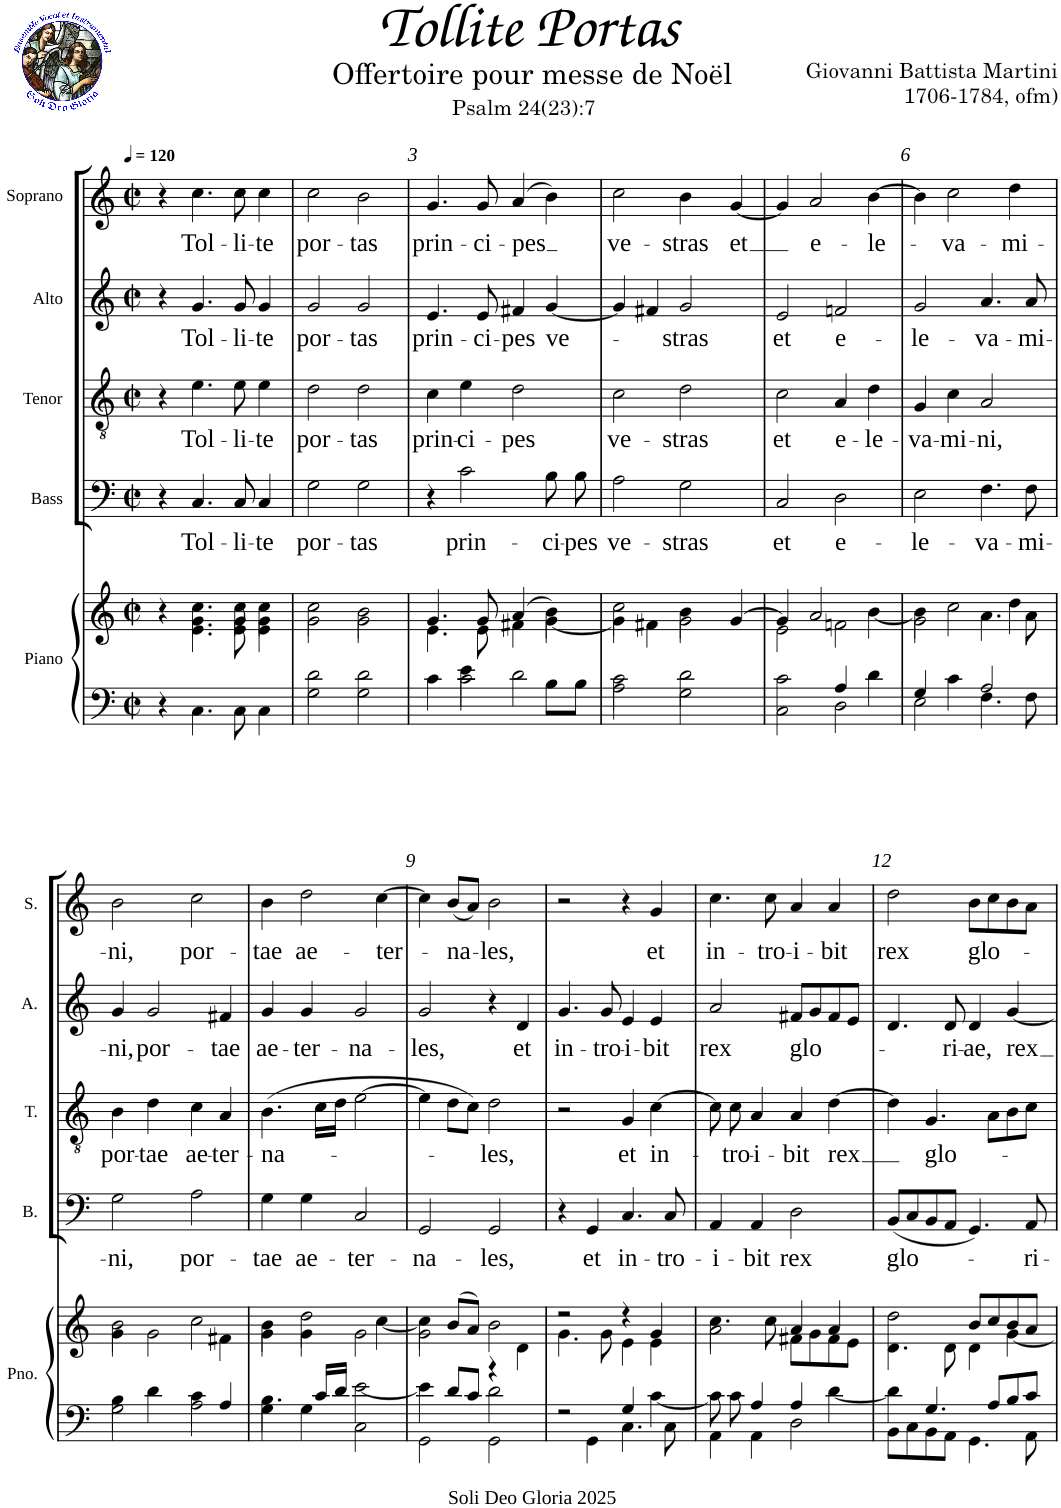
**kern	**kern	**kern	**text	**kern	**text	**kern	**text	**kern	**text
*part5	*part5	*part4	*part4	*part3	*part3	*part2	*part2	*part1	*part1
*staff6	*staff5	*staff4	*staff4	*staff3	*staff3	*staff2	*staff2	*staff1	*staff1
*I"Piano	*	*I"Bass	*	*I"Tenor	*	*I"Alto	*	*I"Soprano	*
*I'Pno.	*	*I'B.	*	*I'T.	*	*I'A.	*	*I'S.	*
*clefF4	*clefG2	*clefF4	*	*clefGv2	*	*clefG2	*	*clefG2	*
*k[]	*k[]	*k[]	*	*k[]	*	*k[]	*	*k[]	*
*M2/2	*M2/2	*M2/2	*	*M2/2	*	*M2/2	*	*M2/2	*
*met(c|)	*met(c|)	*met(c|)	*	*met(c|)	*	*met(c|)	*	*met(c|)	*
*MM120	*MM120	*MM120	*	*MM120	*	*MM120	*	*MM120	*
=1	=1	=1	=1	=1	=1	=1	=1	=1	=1
*^	*^	*	*	*	*	*	*	*	*
4r	4ryy	4r	4ryy	4r	.	4r	.	4r	.	4r	.
!	!	!	!	!	!LO:LY:b	!	!LO:LY:b	!	!LO:LY:b	!	!LO:LY:b
2.ryy	4.C\	4.cc\	4.e\ 4.g\	4.C/	Tol-	4.e\	Tol-	4.g/	Tol-	4.cc\	Tol-
!	!	!	!	!	!LO:LY:b	!	!LO:LY:b	!	!LO:LY:b	!	!LO:LY:b
.	8C\	8cc\	8e\ 8g\	8C/	-li-	8e\	-li-	8g/	-li-	8cc\	-li-
!	!	!	!	!	!LO:LY:b	!	!LO:LY:b	!	!LO:LY:b	!	!LO:LY:b
.	4C\	4cc\	4e\ 4g\	4C/	-te	4e\	-te	4g/	-te	4cc\	-te
=2	=2	=2	=2	=2	=2	=2	=2	=2	=2	=2	=2
!	!	!	!	!	!LO:LY:b	!	!LO:LY:b	!	!LO:LY:b	!	!LO:LY:b
2d\	2G\	2cc\	2g\	2G\	por-	2d\	por-	2g/	por-	2cc\	por-
!	!	!	!	!	!LO:LY:b	!	!LO:LY:b	!	!LO:LY:b	!	!LO:LY:b
2d\	2G\	2b\	2g\	2G\	-tas	2d\	-tas	2g/	-tas	2b\	-tas
=3	=3	=3	=3	=3	=3	=3	=3	=3	=3	=3	=3
!	!	!	!	!	!	!	!LO:LY:b	!	!LO:LY:b	!	!LO:LY:b
4c\	4ryy	4.g/	4.e\	4r	.	4c\	prin-	4.e/	prin-	4.g/	prin-
!	!	!	!	!	!LO:LY:b	!	!LO:LY:b	!	!	!	!
4e\	2c\	.	.	2c\	prin-	4e\	-ci-	.	.	.	.
!	!	!	!	!	!	!	!	!	!LO:LY:b	!	!LO:LY:b
.	.	8g/	8e\	.	.	.	.	8e/	-ci-	8g/	-ci-
!	!	!	!	!	!	!	!LO:LY:b	!	!LO:LY:b	!	!LO:LY:b
2d\	.	(>4a/	4f#X\	.	.	2d\	-pes	4f#X/	-pes	(>4a/	-pes
!	!	!	!	!	!LO:LY:b	!	!	!	!LO:LY:b	!	!
.	8B\L	4b\)	[4g\	8B\	-ci-	.	.	[4g/	ve-	4b\)	.
!	!	!	!	!	!LO:LY:b	!	!	!	!	!	!
.	8B\J	.	.	8B\	-pes	.	.	.	.	.	.
=4	=4	=4	=4	=4	=4	=4	=4	=4	=4	=4	=4
!	!	!	!	!	!LO:LY:b	!	!LO:LY:b	!	!	!	!LO:LY:b
2c\	2A\	2cc\	4g\]	2A\	ve-	2c\	ve-	4g/]	.	2cc\	ve-
.	.	.	4f#X\	.	.	.	.	4f#X/	.	.	.
!	!	!	!	!	!LO:LY:b	!	!LO:LY:b	!	!LO:LY:b	!	!LO:LY:b
2d\	2G\	4b\	2g\	2G\	-stras	2d\	-stras	2g/	-stras	4b\	-stras
!	!	!	!	!	!	!	!	!	!	!	!LO:LY:b
.	.	[4g/	.	.	.	.	.	.	.	[4g/	et
=5	=5	=5	=5	=5	=5	=5	=5	=5	=5	=5	=5
!	!	!	!	!	!LO:LY:b	!	!LO:LY:b	!	!LO:LY:b	!	!
2c\	2C\	4g/]	2e\	2C/	et	2c\	et	2e/	et	4g/]	.
!	!	!	!	!	!	!	!	!	!	!	!LO:LY:b
.	.	2a/	.	.	.	.	.	.	.	2a/	e-
!	!	!	!	!	!LO:LY:b	!	!LO:LY:b	!	!LO:LY:b	!	!
4A/	2D\	.	2fn\	2D\	e-	4A/	e-	2fn/	e-	.	.
!	!	!	!	!	!	!	!LO:LY:b	!	!	!	!LO:LY:b
4d\	.	[4b\	.	.	.	4d\	-le-	.	.	[4b\	-le-
=6	=6	=6	=6	=6	=6	=6	=6	=6	=6	=6	=6
!	!	!	!	!	!LO:LY:b	!	!LO:LY:b	!	!LO:LY:b	!	!
4G/	2E\	4b\]	2g\	2E\	-le-	4G/	-va-	2g/	-le-	4b\]	.
!	!	!	!	!	!	!	!LO:LY:b	!	!	!	!LO:LY:b
4c\	.	2cc\	.	.	.	4c\	-mi-	.	.	2cc\	-va-
!	!	!	!	!	!LO:LY:b	!	!LO:LY:b	!	!LO:LY:b	!	!
2A/	4.F\	.	4.a\	4.F\	-va-	2A/	-ni,	4.a/	-va-	.	.
!	!	!	!	!	!	!	!	!	!	!	!LO:LY:b
.	.	4dd\	.	.	.	.	.	.	.	4dd\	-mi-
!	!	!	!	!	!LO:LY:b	!	!	!	!LO:LY:b	!	!
.	8F\	.	8a\	8F\	-mi-	.	.	8a/	-mi-	.	.
!!LO:LB:g=z
=7	=7	=7	=7	=7	=7	=7	=7	=7	=7	=7	=7
!	!	!	!	!	!LO:LY:b	!	!LO:LY:b	!	!LO:LY:b	!	!LO:LY:b
4B\	2G\	2b\	4g\	2G\	-ni,	4B\	por-	4g/	-ni,	2b\	-ni,
!	!	!	!	!	!	!	!LO:LY:b	!	!LO:LY:b	!	!
4d\	.	.	2g\	.	.	4d\	-tae	2g/	por-	.	.
!	!	!	!	!	!LO:LY:b	!	!LO:LY:b	!	!	!	!LO:LY:b
4c\	2A\	2cc\	.	2A\	por-	4c\	ae-	.	.	2cc\	por-
!	!	!	!	!	!	!	!LO:LY:b	!	!LO:LY:b	!	!
4A/	.	.	4f#X\	.	.	4A/	-ter-	4f#X/	-tae	.	.
=8	=8	=8	=8	=8	=8	=8	=8	=8	=8	=8	=8
!	!	!	!	!	!LO:LY:b	!	!LO:LY:b	!	!LO:LY:b	!	!LO:LY:b
4.B\	4G\	4b\	4g\	4G\	-tae	(4.B\	-na-	4g/	ae-	4b\	-tae
!	!	!	!	!	!LO:LY:b	!	!	!	!LO:LY:b	!	!LO:LY:b
.	4G\	2dd\	4g\	4G\	ae-	.	.	4g/	-ter-	2dd\	ae-
16c/LL	.	.	.	.	.	16c\LL	.	.	.	.	.
16d/JJ	.	.	.	.	.	16d\JJ	.	.	.	.	.
!	!	!	!	!	!LO:LY:b	!	!	!	!LO:LY:b	!	!
[2e\	2C\	.	2g\	2C/	-ter-	[2e\	.	2g/	-na-	.	.
!	!	!	!	!	!	!	!	!	!	!	!LO:LY:b
.	.	[4cc\	.	.	.	.	.	.	.	[4cc\	-ter-
=9	=9	=9	=9	=9	=9	=9	=9	=9	=9	=9	=9
!	!	!	!	!	!LO:LY:b	!	!	!	!LO:LY:b	!	!
4e\]	2GG\	4cc\]	2g\	2GG/	-na-	4e\]	.	2g/	-les,	4cc\]	.
!	!	!	!	!	!	!	!	!	!	!	!LO:LY:b
8d/L	.	(>8b/L	.	.	.	8d\L	.	.	.	(<8b/L	-na-
8c/J	.	8a/J)	.	.	.	8c\J)	.	.	.	8a/J)	.
!	!	!	!	!	!LO:LY:b	!	!LO:LY:b	!	!	!	!LO:LY:b
2d\	2GG\	2b\	4r	2GG/	-les,	2d\	-les,	4r	.	2b\	-les,
!	!	!	!	!	!	!	!	!	!LO:LY:b	!	!
.	.	.	4d\	.	.	.	.	4d/	et	.	.
=10	=10	=10	=10	=10	=10	=10	=10	=10	=10	=10	=10
!	!	!	!	!	!	!	!	!	!LO:LY:b	!	!
2r	4ryy	2r	4.g\	4r	.	2r	.	4.g/	in-	2r	.
!	!	!	!	!	!LO:LY:b	!	!	!	!	!	!
.	4GG\	.	.	4GG/	et	.	.	.	.	.	.
!	!	!	!	!	!	!	!	!	!LO:LY:b	!	!
.	.	.	8g\	.	.	.	.	8g/	-tro-	.	.
!	!	!	!	!	!LO:LY:b	!	!LO:LY:b	!	!LO:LY:b	!	!
4G/	4.C\	4r	4e\	4.C/	in-	4G/	et	4e/	-i-	4r	.
!	!	!	!	!	!	!	!LO:LY:b	!	!LO:LY:b	!	!LO:LY:b
[4c\	.	4g/	4e\	.	.	[4c\	in-	4e/	-bit	4g/	et
!	!	!	!	!	!LO:LY:b	!	!	!	!	!	!
.	8C\	.	.	8C/	-tro-	.	.	.	.	.	.
=11	=11	=11	=11	=11	=11	=11	=11	=11	=11	=11	=11
!	!	!	!	!	!LO:LY:b	!	!	!	!LO:LY:b	!	!LO:LY:b
8c\]	4AA\	4.cc\	2a\	4AA/	-i-	8c\]	.	2a/	rex	4.cc\	in-
!	!	!	!	!	!	!	!LO:LY:b	!	!	!	!
8c\	.	.	.	.	.	8c\	-tro-	.	.	.	.
!	!	!	!	!	!LO:LY:b	!	!LO:LY:b	!	!	!	!
4A/	4AA\	.	.	4AA/	-bit	4A/	-i-	.	.	.	.
!	!	!	!	!	!	!	!	!	!	!	!LO:LY:b
.	.	8cc\	.	.	.	.	.	.	.	8cc\	-tro-
!	!	!	!	!	!LO:LY:b	!	!LO:LY:b	!	!LO:LY:b	!	!LO:LY:b
4A/	2D\	4a/	8f#X\L	2D\	rex	4A/	-bit	8f#X/L	glo-	4a/	-i-
.	.	.	8g\	.	.	.	.	8g/	.	.	.
!	!	!	!	!	!	!	!LO:LY:b	!	!	!	!LO:LY:b
[4d\	.	4a/	8f#\	.	.	[4d\	rex	8f#/	.	4a/	-bit
.	.	.	8e\J	.	.	.	.	8e/J	.	.	.
=12	=12	=12	=12	=12	=12	=12	=12	=12	=12	=12	=12
!	!	!	!	!	!LO:LY:b	!	!	!	!	!	!LO:LY:b
4d\]	8BB\L	2dd\	4.d\	(<8BB/L	glo-	4d\]	.	4.d/	.	2dd\	rex
.	8C\	.	.	8C/	.	.	.	.	.	.	.
!	!	!	!	!	!	!	!LO:LY:b	!	!	!	!
4.G/	8BB\	.	.	8BB/	.	4.G/	glo-	.	.	.	.
!	!	!	!	!	!	!	!	!	!LO:LY:b	!	!
.	8AA\J	.	8d\	8AA/J	.	.	.	8d/	-ri-	.	.
!	!	!	!	!	!	!	!	!	!LO:LY:b	!	!LO:LY:b
.	4.GG\	8b/L	4d\	4.GG/)	.	.	.	4d/	-ae,	8b\L	glo-
8A/L	.	8cc/	.	.	.	8A\L	.	.	.	8cc\	.
!	!	!	!	!	!	!	!	!	!LO:LY:b	!	!
8B/	.	8b/	[4g\	.	.	8B\	.	[4g/	rex	8b\	.
!	!	!	!	!	!LO:LY:b	!	!	!	!	!	!
8c/J	8AA\	8a/J	.	8AA/	-ri-	8c\J	.	.	.	8a\J	.
*v	*v	*	*	*	*	*	*	*	*	*	*
*	*v	*v	*	*	*	*	*	*	*	*
=	=	=	=	=	=	=	=	=	=
*-	*-	*-	*-	*-	*-	*-	*-	*-	*-
